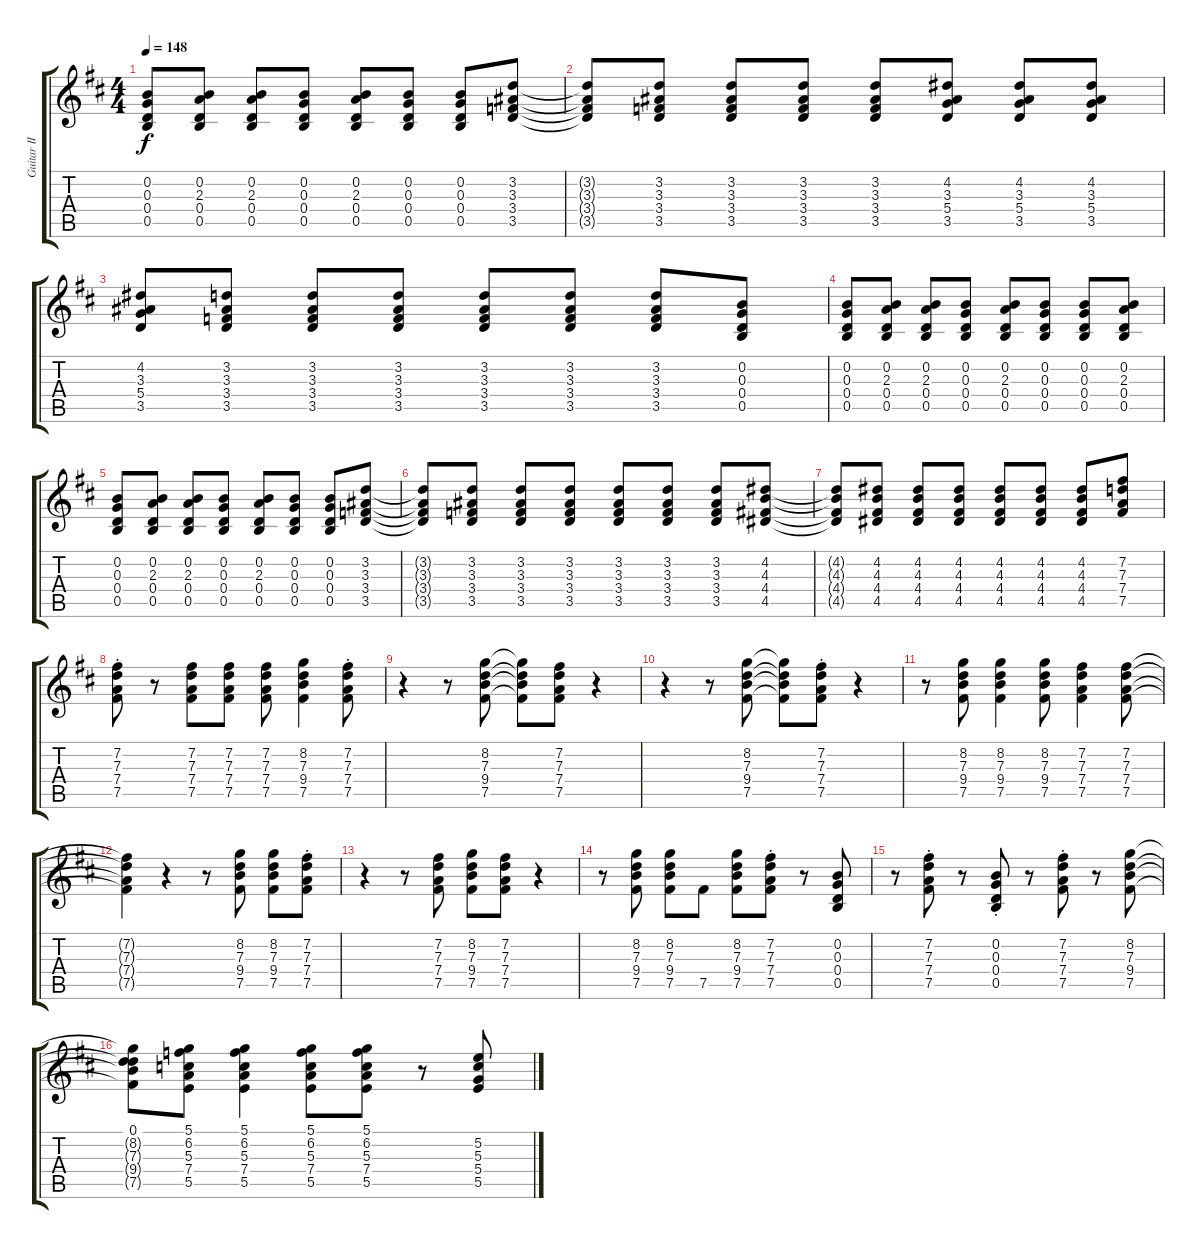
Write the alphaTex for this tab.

\track ("Guitar II" "Guitar II") {instrument distortionguitar}
\staff {score tabs}
\tuning (D4 B3 G3 D3 B2 G2) {hide}
\ts (4 4)
\tempo 148
\clef g2
\ks d
(0.2 0.3 0.4 0.5).8{dy f} (0.2 2.3 0.4 0.5).8 (0.2 2.3 0.4 0.5).8 (0.2 0.3 0.4 0.5).8 (0.2 2.3 0.4 0.5).8 (0.2 0.3 0.4 0.5).8 (0.2 0.3 0.4 0.5).8 (3.2 3.3 3.4 3.5).8 |
(3.2{t} 3.3{t} 3.4{t} 3.5{t}).8 (3.2 3.3 3.4 3.5).8 (3.2 3.3 3.4 3.5).8 (3.2 3.3 3.4 3.5).8 (3.2 3.3 3.4 3.5).8 (4.2 3.3 5.4 3.5).8 (4.2 3.3 5.4 3.5).8 (4.2 3.3 5.4 3.5).8 |
(4.2 3.3 5.4 3.5).8 (3.2 3.3 3.4 3.5).8 (3.2 3.3 3.4 3.5).8 (3.2 3.3 3.4 3.5).8 (3.2 3.3 3.4 3.5).8 (3.2 3.3 3.4 3.5).8 (3.2 3.3 3.4 3.5).8 (0.2 0.3 0.4 0.5).8 |
(0.2 0.3 0.4 0.5).8 (0.2 2.3 0.4 0.5).8 (0.2 2.3 0.4 0.5).8 (0.2 0.3 0.4 0.5).8 (0.2 2.3 0.4 0.5).8 (0.2 0.3 0.4 0.5).8 (0.2 0.3 0.4 0.5).8 (0.2 2.3 0.4 0.5).8 |
(0.2 0.3 0.4 0.5).8 (0.2 2.3 0.4 0.5).8 (0.2 2.3 0.4 0.5).8 (0.2 0.3 0.4 0.5).8 (0.2 2.3 0.4 0.5).8 (0.2 0.3 0.4 0.5).8 (0.2 0.3 0.4 0.5).8 (3.2 3.3 3.4 3.5).8 |
(3.2{t} 3.3{t} 3.4{t} 3.5{t}).8 (3.2 3.3 3.4 3.5).8 (3.2 3.3 3.4 3.5).8 (3.2 3.3 3.4 3.5).8 (3.2 3.3 3.4 3.5).8 (3.2 3.3 3.4 3.5).8 (3.2 3.3 3.4 3.5).8 (4.2 4.3 4.4 4.5).8 |
(4.2{t} 4.3{t} 4.4{t} 4.5{t}).8 (4.2 4.3 4.4 4.5).8 (4.2 4.3 4.4 4.5).8 (4.2 4.3 4.4 4.5).8 (4.2 4.3 4.4 4.5).8 (4.2 4.3 4.4 4.5).8 (4.2 4.3 4.4 4.5).8 (7.2 7.3 7.4 7.5).8 |
(7.2{st} 7.3{st} 7.4{st} 7.5{st}).8 r.8 (7.2 7.3 7.4 7.5).8 (7.2 7.3 7.4 7.5).8 (7.2 7.3 7.4 7.5).8 (8.2 7.3 9.4 7.5).4 (7.2{st} 7.3{st} 7.4{st} 7.5{st}).8 |
r.4 r.8 (8.2 7.3 9.4 7.5).8 (8.2{t} 7.3{t} 9.4{t} 7.5{t}).8 (7.2 7.3 7.4 7.5).8 r.4 |
r.4 r.8 (8.2 7.3 9.4 7.5).8 (8.2{t} 7.3{t} 9.4{t} 7.5{t}).8 (7.2{st} 7.3{st} 7.4{st} 7.5{st}).8 r.4 |
r.8 (8.2 7.3 9.4 7.5).8 (8.2 7.3 9.4 7.5).4 (8.2 7.3 9.4 7.5).8 (7.2 7.3 7.4 7.5).4 (7.2 7.3 7.4 7.5).8 |
(7.2{t} 7.3{t} 7.4{t} 7.5{t}).4 r.4 r.8 (8.2 7.3 9.4 7.5).8 (8.2 7.3 9.4 7.5).8 (7.2{st} 7.3{st} 7.4{st} 7.5{st}).8 |
r.4 r.8 (7.2 7.3 7.4 7.5).8 (8.2 7.3 9.4 7.5).8 (7.2 7.3 7.4 7.5).8 r.4 |
r.8 (8.2 7.3 9.4 7.5).8 (8.2 7.3 9.4 7.5).8 7.5.8 (8.2 7.3 9.4 7.5).8 (7.2{st} 7.3{st} 7.4{st} 7.5{st}).8 r.8 (0.2 0.3 0.4 0.5).8 |
r.8 (7.2{st} 7.3{st} 7.4{st} 7.5{st}).8 r.8 (0.2{st} 0.3{st} 0.4{st} 0.5{st}).8 r.8 (7.2{st} 7.3{st} 7.4{st} 7.5{st}).8 r.8 (8.2 7.3 9.4 7.5).8 |
(0.1 8.2{t} 7.3{t} 9.4{t} 7.5{t}).8 (5.1 6.2 5.3 7.4 5.5).8 (5.1 6.2 5.3 7.4 5.5).4 (5.1 6.2 5.3 7.4 5.5).8 (5.1 6.2 5.3 7.4 5.5).8 r.8 (5.2 5.3 5.4 5.5).8
